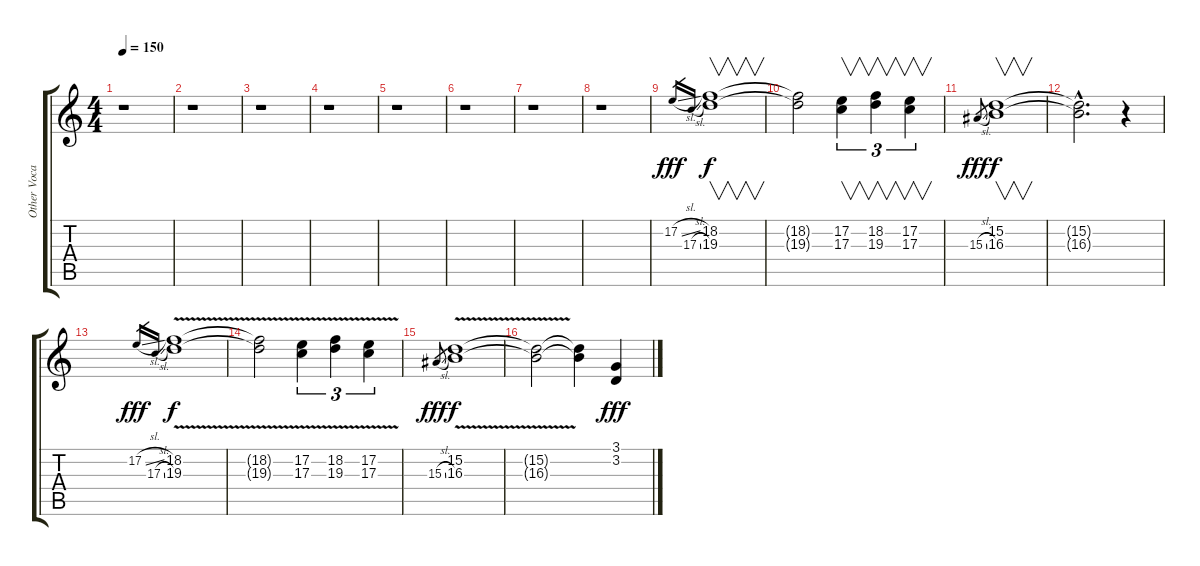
\track ("Other Vocals" "Other Voca") {instrument altosax}
\staff {score tabs}
\tuning (E4 B3 G3 D3 A2 E2) {hide}
\ts (4 4)
\tempo 150
\clef g2
\ks c
r.1{dy fff instrument altosax} |
r.1 |
r.1 |
r.1 |
r.1 |
r.1 |
r.1 |
r.1 |
17.2{sl}.16{gr} 17.3{sl}.16{gr} (18.2 19.3).1{v dy f volume 10 instrument percussiveorgan} |
(18.2{t} 19.3{t}).2 (17.2 17.3).4{v tu (3 2)} (18.2 19.3).4{v tu (3 2)} (17.2 17.3).4{v tu (3 2)} |
15.3{sl}.8{gr dy fff} (15.2 16.3).1{v dy f} |
(15.2{hac t} 16.3{hac t}).2{d} r.4 |
17.2{sl}.16{gr dy fff} 17.3{sl}.16{gr} (18.2{v} 19.3).1{dy f} |
(18.2{t} 19.3{t}).2 (17.2{v} 17.3).4{tu (3 2)} (18.2{v} 19.3).4{tu (3 2)} (17.2{v} 17.3).4{tu (3 2)} |
15.3{sl}.8{gr dy fff} (15.2{v} 16.3).1{dy f} |
(15.2{t} 16.3{t}).2 (15.2{t} 16.3{t}).4 (3.1 3.2).4{dy fff volume 14 instrument altosax}
